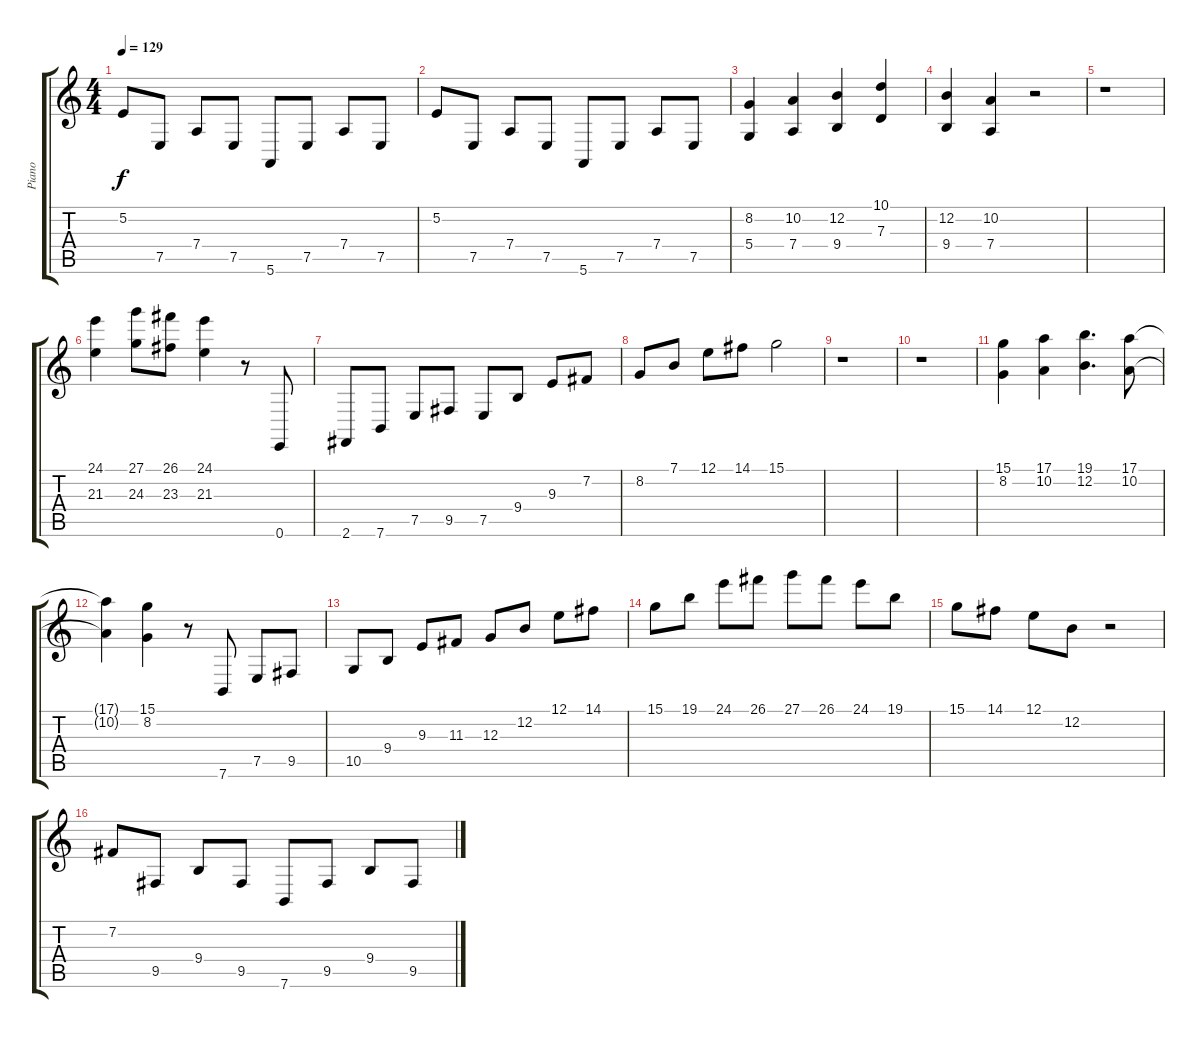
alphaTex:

\track ("Piano" "Piano") {instrument acousticgrandpiano}
\staff {score tabs}
\tuning (E4 B3 G3 D3 A2 E2) {hide}
\ts (4 4)
\tempo 129
\clef g2
\ks c
5.2.8{dy f volume 7} 7.5.8 7.4.8 7.5.8 5.6.8 7.5.8 7.4.8 7.5.8 |
5.2.8 7.5.8 7.4.8 7.5.8 5.6.8 7.5.8 7.4.8 7.5.8 |
(8.2 5.4).4{volume 10} (10.2 7.4).4 (12.2 9.4).4 (10.1 7.3).4 |
(12.2 9.4).4 (10.2 7.4).4 r.2 |
r.1 |
(24.1 21.3).4{volume 10} (27.1 24.3).8 (26.1 23.3).8 (24.1 21.3).4 r.8{volume 5} 0.6.8{volume 10} |
2.6.8 7.6.8 7.5.8 9.5.8 7.5.8 9.4.8 9.3.8 7.2.8 |
8.2.8 7.1.8 12.1.8 14.1.8 15.1.2 |
r.1 |
r.1 |
(15.1 8.2).4 (17.1 10.2).4 (19.1 12.2).4{d} (17.1 10.2).8 |
(17.1{t} 10.2{t}).4 (15.1 8.2).4 r.8{volume 5} 7.6.8{volume 10} 7.5.8 9.5.8 |
10.5.8 9.4.8 9.3.8 11.3.8 12.3.8 12.2.8 12.1.8 14.1.8 |
15.1.8 19.1.8 24.1.8 26.1.8 27.1.8 26.1.8 24.1.8{volume 0} 19.1.8 |
15.1.8 14.1.8 12.1.8 12.2.8 r.2 |
7.2.8{volume 7} 9.5.8 9.4.8 9.5.8 7.6.8 9.5.8 9.4.8 9.5.8
